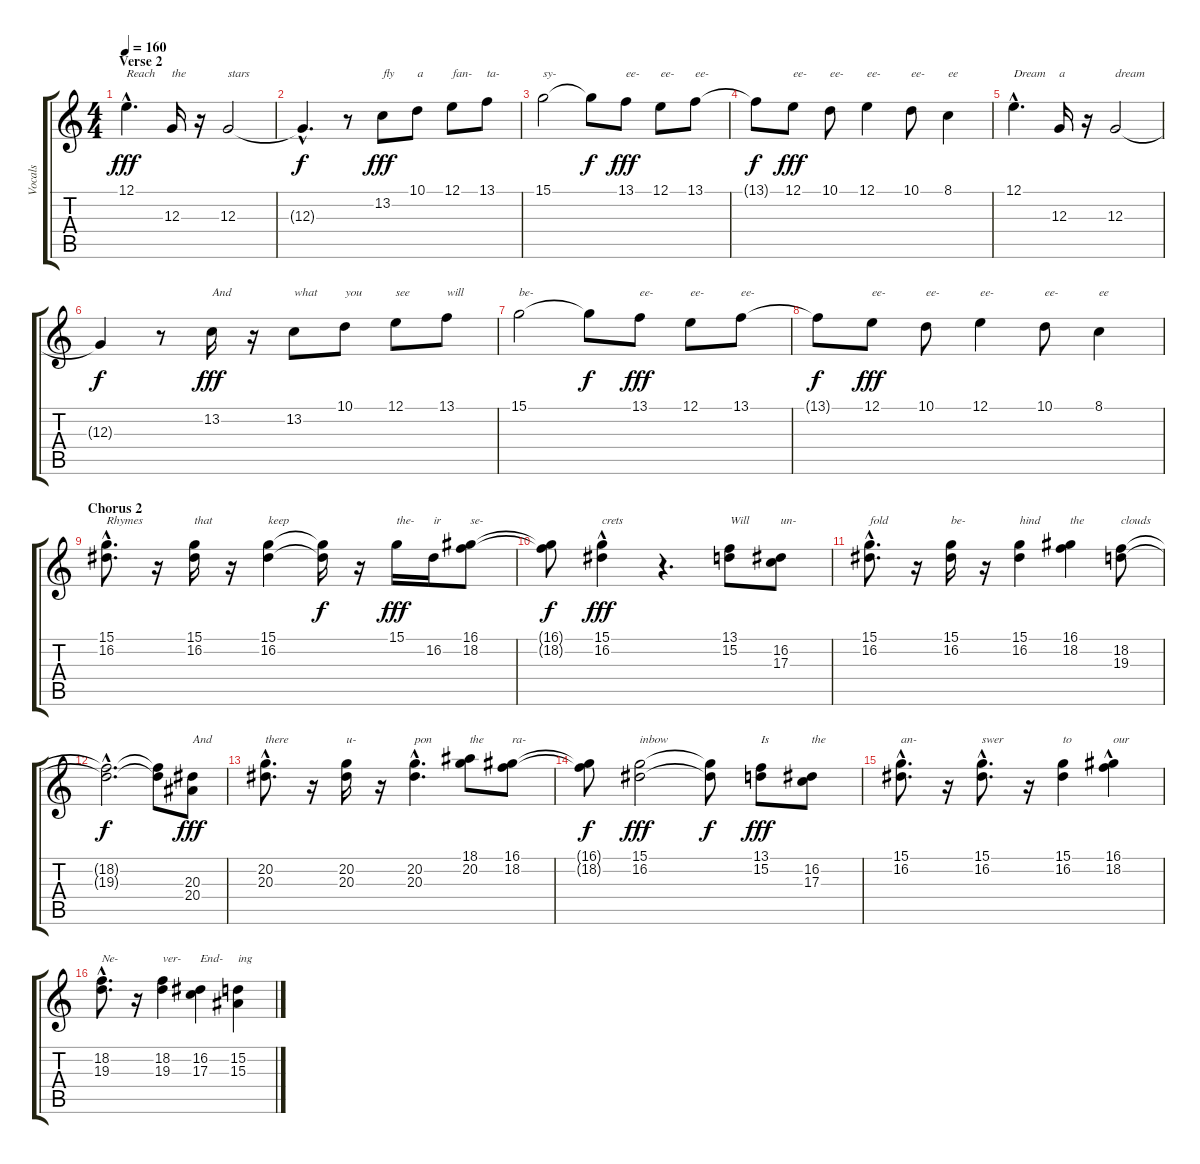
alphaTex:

\track ("Vocals" "Vocals") {instrument lead8bassandlead}
\staff {score tabs}
\tuning (E4 B3 G3 D3 A2 E2) {hide}
\ts (4 4)
\section ("" "Verse 2")
\tempo 160
\clef g2
\ks c
12.1{hac}.4{d txt "Reach" dy fff} 12.3.16{txt "the"} r.16 12.3.2{txt "stars"} |
12.3{hac t}.4{d dy f} r.8 13.2.8{txt "fly" dy fff} 10.1.8{txt "a"} 12.1.8{txt "fan-"} 13.1.8{txt "ta-"} |
15.1.2{txt "sy-"} 15.1{t}.8{dy f} 13.1.8{txt "ee-" dy fff} 12.1.8{txt "ee-"} 13.1.8{txt "ee-"} |
13.1{t}.8{dy f} 12.1.8{txt "ee-" dy fff} 10.1.8{txt "ee-"} 12.1.4{txt "ee-"} 10.1.8{txt "ee-"} 8.1.4{txt "ee"} |
12.1{hac}.4{d txt "Dream"} 12.3.16{txt "a"} r.16 12.3.2{txt "dream"} |
12.3{t}.4{dy f} r.8 13.2.16{txt "And" dy fff} r.16 13.2.8{txt "what"} 10.1.8{txt "you"} 12.1.8{txt "see"} 13.1.8{txt "will"} |
15.1.2{txt "be-"} 15.1{t}.8{dy f} 13.1.8{txt "ee-" dy fff} 12.1.8{txt "ee-"} 13.1.8{txt "ee-"} |
13.1{t}.8{dy f} 12.1.8{txt "ee-" dy fff} 10.1.8{txt "ee-"} 12.1.4{txt "ee-"} 10.1.8{txt "ee-"} 8.1.4{txt "ee"} |
\section ("" "Chorus 2")
(15.1{hac} 16.2{hac}).8{d txt "Rhymes"} r.16 (15.1 16.2).16{txt "that"} r.16 (15.1 16.2).4{txt "keep"} (15.1{t} 16.2{t}).16{dy f} r.16 15.1.16{txt "the-" dy fff} 16.2.16{txt "ir"} (16.1 18.2).8{txt "se-"} |
(16.1{t} 18.2{t}).8{dy f} (15.1 16.2{hac}).4{txt "crets" dy fff} r.4{d} (13.1 15.2).8{txt "Will"} (16.2 17.3).8{txt "un-"} |
(15.1{hac} 16.2{hac}).8{d txt "fold"} r.16 (15.1 16.2).16{txt "be-"} r.16 (15.1 16.2).4{txt "hind"} (16.1 18.2).4{txt "the"} (18.2 19.3).8{txt "clouds"} |
(18.2{hac t} 19.3{hac t}).2{d dy f} (18.2{t} 19.3{t}).8 (20.3 20.4).8{txt "And" dy fff} |
(20.2{hac} 20.3{hac}).8{d txt "there"} r.16 (20.2 20.3).16{txt "u-"} r.16 (20.2{hac} 20.3{hac}).4{d txt "pon"} (18.1 20.2).8{txt "the"} (16.1 18.2).8{txt "ra-"} |
(16.1{t} 18.2{t}).8{dy f} (15.1 16.2).2{txt "inbow" dy fff} (15.1{t} 16.2{t}).8{dy f} (13.1 15.2).8{txt "Is" dy fff} (16.2 17.3).8{txt "the"} |
(15.1{hac} 16.2{hac}).8{d txt "an-"} r.16 (15.1{hac} 16.2{hac}).8{d txt "swer"} r.16 (15.1 16.2).4{txt "to"} (16.1 18.2{hac}).4{txt "our"} |
(18.2{hac} 19.3{hac}).8{d txt "Ne-"} r.16 (18.2 19.3).4{txt "ver-"} (16.2 17.3).4{txt "End-"} (15.2 15.3).4{txt "ing"}
